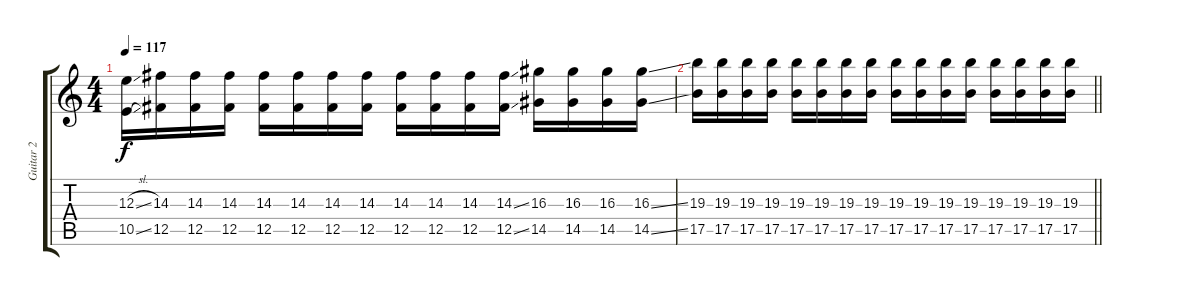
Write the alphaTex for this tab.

\track ("Guitar 2" "Guitar 2") {instrument distortionguitar}
\staff {score tabs}
\tuning (Db4 Ab3 E3 B2 Gb2 Db2) {hide}
\ts (4 4)
\tempo 117
\clef g2
\ks c
(12.3{sl} 10.5{sl}).16{dy f} (14.3 12.5).16 (14.3 12.5).16 (14.3 12.5).16 (14.3 12.5).16 (14.3 12.5).16 (14.3 12.5).16 (14.3 12.5).16 (14.3 12.5).16 (14.3 12.5).16 (14.3 12.5).16 (14.3{ss} 12.5{ss}).16 (16.3 14.5).16 (16.3 14.5).16 (16.3 14.5).16 (16.3{ss} 14.5{ss}).16 |
\barLineRight lightlight
(19.3 17.5).16 (19.3 17.5).16 (19.3 17.5).16 (19.3 17.5).16 (19.3 17.5).16 (19.3 17.5).16 (19.3 17.5).16 (19.3 17.5).16 (19.3 17.5).16 (19.3 17.5).16 (19.3 17.5).16 (19.3 17.5).16 (19.3 17.5).16 (19.3 17.5).16 (19.3 17.5).16 (19.3 17.5).16
